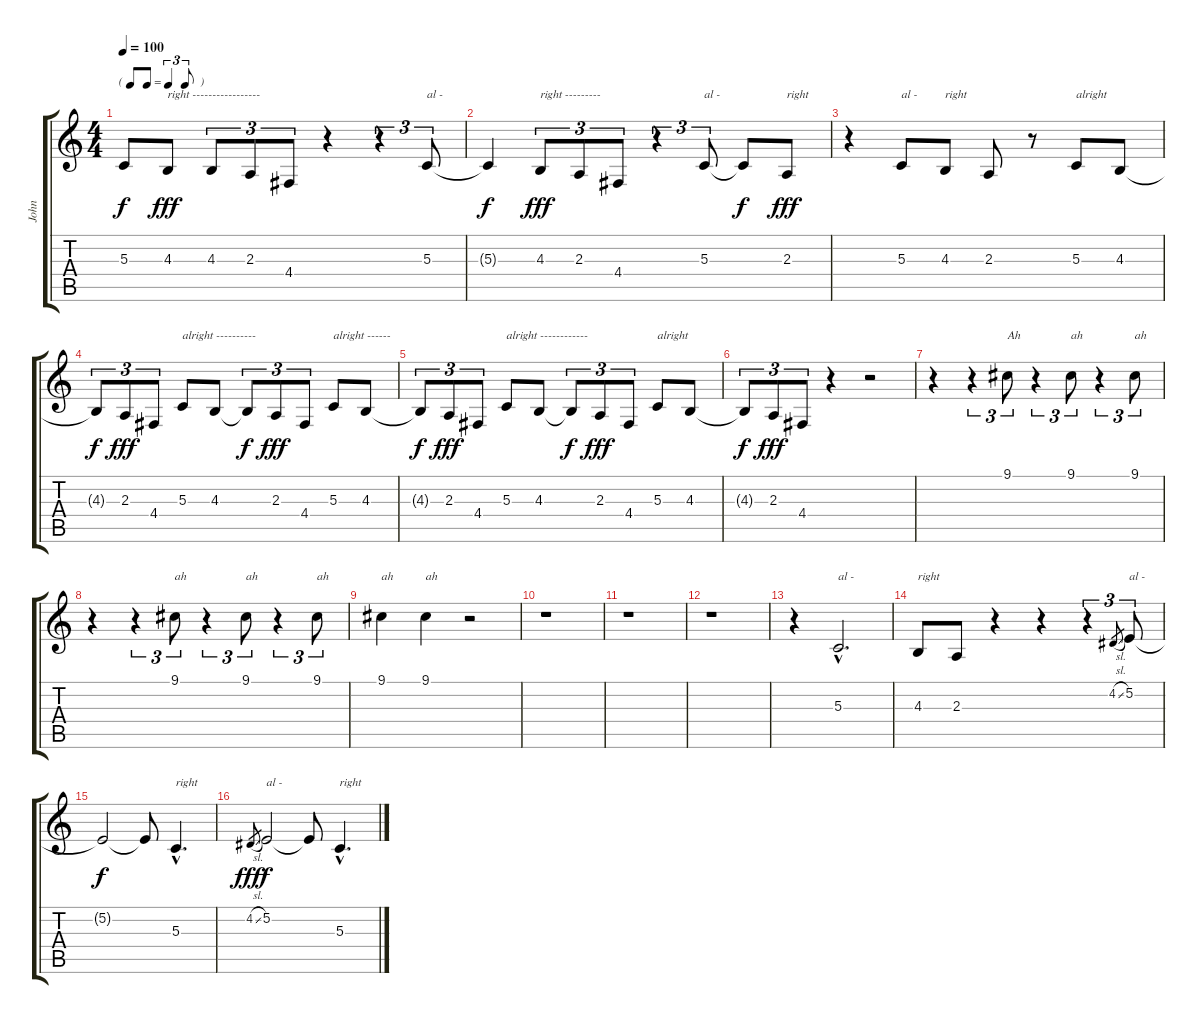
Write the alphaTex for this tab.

\track ("John" "John") {instrument clarinet}
\staff {score tabs}
\tuning (E4 B3 G3 D3 A2 E2) {hide}
\ts (4 4)
\tf triplet8th
\tempo 100
\clef g2
\ks c
5.3{t}.8{dy f} 4.3.8{txt "right -----------------" dy fff} 4.3.8{tu (3 2)} 2.3.8{tu (3 2)} 4.4.8{tu (3 2)} r.4 r.4{tu (3 2)} 5.3.8{tu (3 2) txt "al -"} |
5.3{t}.4{dy f} 4.3.8{tu (3 2) txt "right ---------" dy fff} 2.3.8{tu (3 2)} 4.4.8{tu (3 2)} r.4{tu (3 2)} 5.3.8{tu (3 2) txt "al -"} 5.3{t}.8{dy f} 2.3.8{txt "right" dy fff} |
r.4 5.3.8{txt "al -"} 4.3.8{txt "right"} 2.3.8 r.8 5.3.8{txt "alright"} 4.3.8 |
4.3{t}.8{tu (3 2) dy f} 2.3.8{tu (3 2) dy fff} 4.4.8{tu (3 2)} 5.3.8{txt "alright ----------"} 4.3.8 4.3{t}.8{tu (3 2) dy f} 2.3.8{tu (3 2) dy fff} 4.4.8{tu (3 2)} 5.3.8{txt "alright ------"} 4.3.8 |
4.3{t}.8{tu (3 2) dy f} 2.3.8{tu (3 2) dy fff} 4.4.8{tu (3 2)} 5.3.8{txt "alright ------------"} 4.3.8 4.3{t}.8{tu (3 2) dy f} 2.3.8{tu (3 2) dy fff} 4.4.8{tu (3 2)} 5.3.8{txt "alright"} 4.3.8 |
4.3{t}.8{tu (3 2) dy f} 2.3.8{tu (3 2) dy fff} 4.4.8{tu (3 2)} r.4 r.2 |
r.4 r.4{tu (3 2)} 9.1.8{tu (3 2) txt "Ah"} r.4{tu (3 2)} 9.1.8{tu (3 2) txt "ah"} r.4{tu (3 2)} 9.1.8{tu (3 2) txt "ah"} |
r.4 r.4{tu (3 2)} 9.1.8{tu (3 2) txt "ah"} r.4{tu (3 2)} 9.1.8{tu (3 2) txt "ah"} r.4{tu (3 2)} 9.1.8{tu (3 2) txt "ah"} |
9.1.4{txt "ah"} 9.1.4{txt "ah"} r.2 |
r.1 |
r.1 |
r.1 |
r.4 5.3{hac}.2{d txt "al -"} |
4.3.8{txt "right"} 2.3.8 r.4 r.4 r.4{tu (3 2)} 4.2{sl}.8{gr} 5.2.8{tu (3 2) txt "al -"} |
5.2{t}.2{dy f} 5.2{t}.8 5.3{hac}.4{d txt "right"} |
4.2{sl}.8{gr dy fff} 5.2.2{txt "al -" dy f volume 10} 5.2{t}.8 5.3{hac}.4{d txt "right"}
